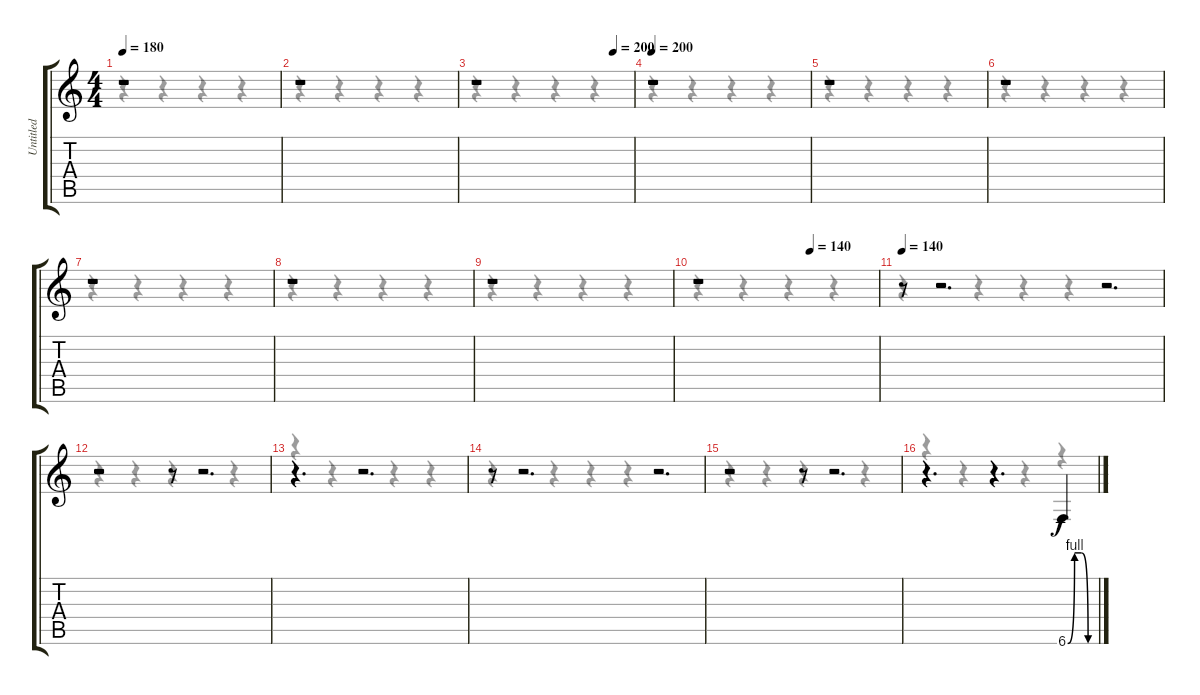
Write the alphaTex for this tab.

\track ("Untitled" "Untitled") {instrument distortionguitar}
\staff {score tabs}
\tuning (Db4 Ab3 E3 B2 Gb2 B1) {hide}
\voice
\ts (4 4)
\tempo 180
\clef g2
\ks c
r.1{dy f} |
r.1 |
\tempo (200 0.875)
r.1 |
\tempo 200
r.1 |
r.1 |
r.1 |
r.1 |
r.1 |
r.1 |
\tempo (140 0.625)
r.1 |
\tempo 140
r.8 r.2{d} r.2{d} |
r.2 r.8 r.2{d} |
r.4{d} r.2{d} |
r.8 r.2{d} r.2{d} |
r.2 r.8 r.2{d} |
r.4{d} r.4{d} 6.6{be (custom 0 0 15 4 30 4 45 0 60 0)}.4
\voice
\clef g2
\ottava regular
\simile none
\ks c
r.4{dy f} r.4 r.4 r.4 |
r.4 r.4 r.4 r.4 |
r.4 r.4 r.4 r.4 |
r.4 r.4 r.4 r.4 |
r.4 r.4 r.4 r.4 |
r.4 r.4 r.4 r.4 |
r.4 r.4 r.4 r.4 |
r.4 r.4 r.4 r.4 |
r.4 r.4 r.4 r.4 |
r.4 r.4 r.4 r.4 |
r.4 r.4 r.4 r.4 |
r.4 r.4 r.4 r.4 |
r.4 r.4 r.4 r.4 |
r.4 r.4 r.4 r.4 |
r.4 r.4 r.4 r.4 |
r.4 r.4 r.4 r.4
